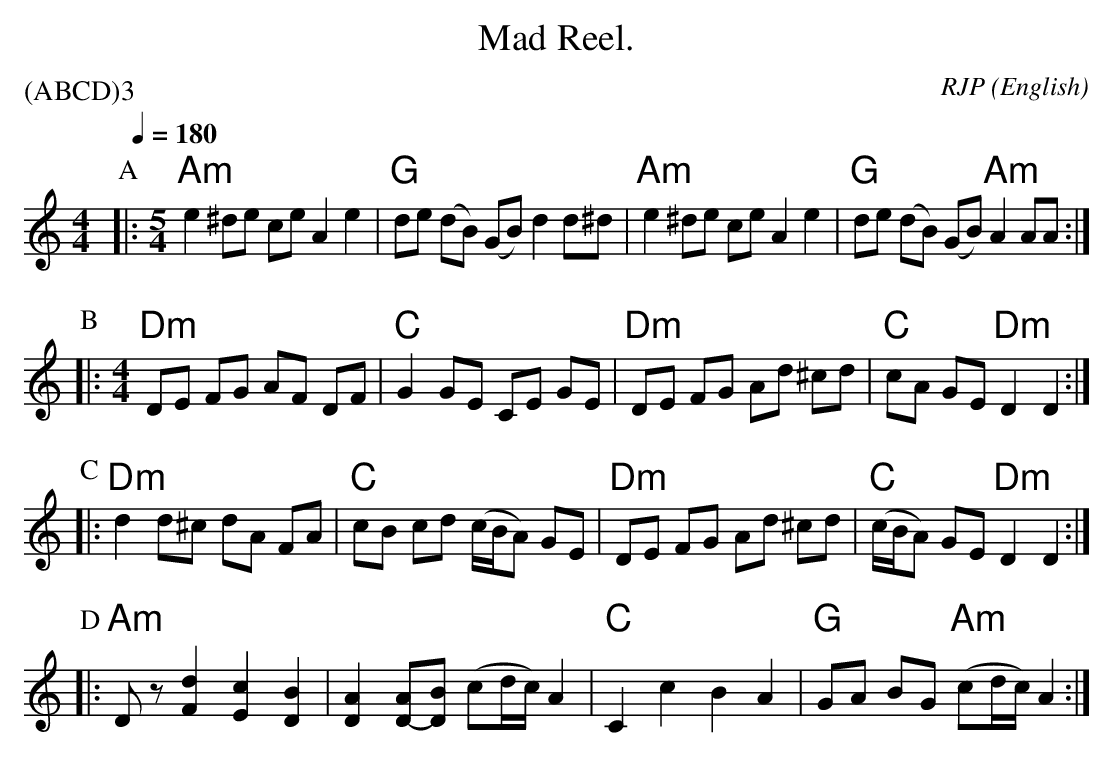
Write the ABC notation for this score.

X:1
T: Mad Reel.
P:(ABCD)3
M:4/4
C:RJP
O:English
Q:1/4=180
L: 1/8  % quaver
K:C  % key is
P:A
|: [M:5/4] "Am" e2 ^de ce A2 e2 | "G"  de (dB) (GB) d2 d^d  | \
           "Am" e2 ^de ce A2 e2 | "G" de (dB) (GB) "Am" A2 AA     :|
P:B
|: [M: 4/4] "Dm" DE FG AF DF    | "C" G2 GE CE GE       | \
            "Dm" DE FG Ad ^cd   | "C" cA GE "Dm" D2 D2        :|
P:C
|: "Dm" d2 d^c dA FA            | "C" cB cd  (c/2B/2A) GE | \
   "Dm" DE FG Ad ^cd            | "C" (c/2B/2A) GE "Dm" D2 D2   :|
P:D
|: "Am" Dz [d2F2] [c2E2] [B2D2] | [A2D2] [AD-][BD] (cd/2c/2) A2| \
   "C"  C2 c2 B2 A2             | "G" GA BG "Am" (cd/2c/2) A2   :|
